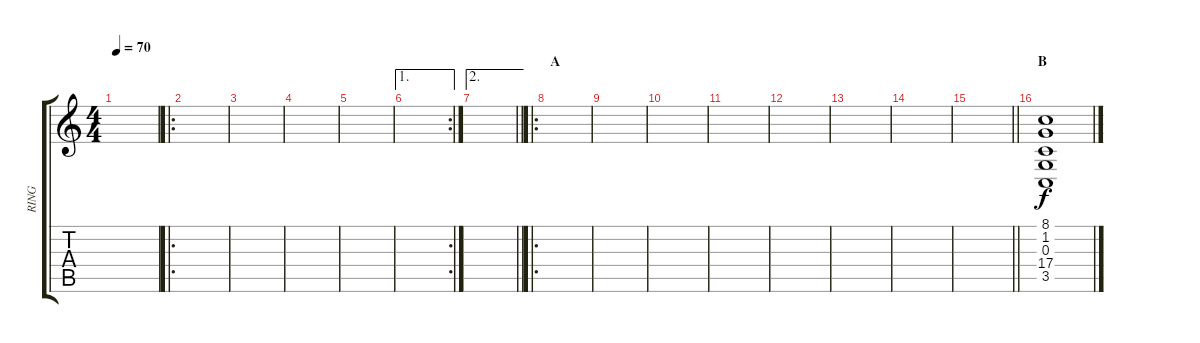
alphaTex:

\track ("RING" "RING") {instrument synthstrings2}
\staff {score tabs}
\tuning (E4 B3 G3 D3 A2 E2) {hide}
\ts (4 4)
\tempo 70
\clef g2
\ks c
|
\ro
|
|
|
|
\ae 1
\rc 2
|
\ae 2
\barLineRight lightlight
|
\ro
\section ("" "A")
|
|
|
|
|
|
|
\barLineRight lightlight
|
\section ("" "B")
(8.1 1.2 0.3 17.4 3.5).1
